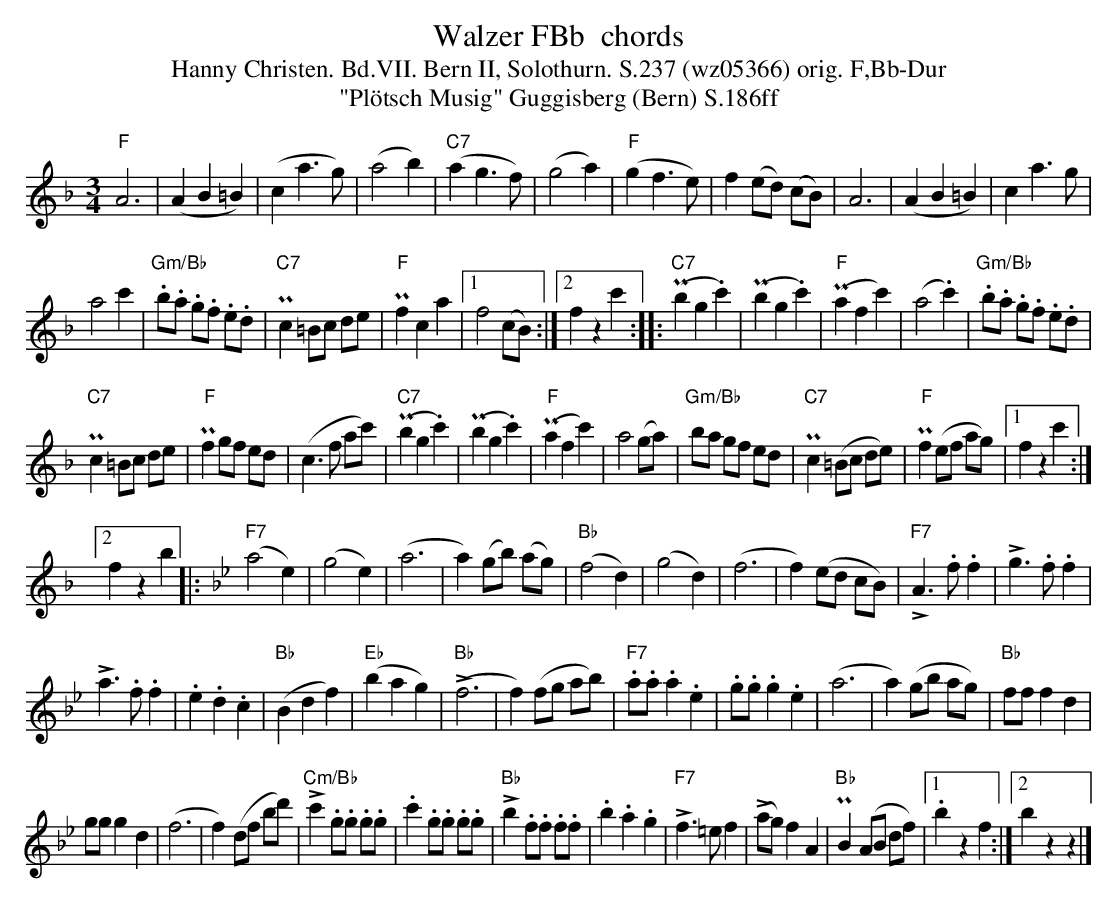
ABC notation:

X:1
T: Walzer FBb  chords
T:Hanny Christen. Bd.VII. Bern II, Solothurn. S.237 (wz05366) orig. F,Bb-Dur
T: "Pl\"otsch Musig" Guggisberg (Bern) S.186ff
M:3/4
L:1/4
K:F %%MIDI gchordon
"F"A3 | (AB=B) | (ca>g) | (a2b) | "C7"(ag>f) | (g2a) | "F"(gf>e) | f (e/d/) (c/B/) | A3 | (AB=B) | ca>g |
a2c' | "Gm/Bb".b/.a/ .g/.f/ .e/.d/ | "C7"Pc =B/c/ d/e/ | "F"Pf ca |1 f2 (c/B/) :|2 fzc' :: "C7"P(bg.c') | P(bg.c') | "F"P(afc') | (a2.c') | "Gm/Bb".b/.a/ .g/.f/ .e/.d/ |
"C7"Pc =B/c/ d/e/ | "F"Pf g/f/ e/d/ | (c>f a/c'/) | "C7"P(bg.c') | P(bg.c') | "F"P(afc') | a2 (g/a/) | "Gm/Bb"b/a/ g/f/ e/d/ | "C7"Pc (=B/c/ d/e/) | "F"Pf (e/f/ a/g/) |1 fzc' :|2
fzb |: [K:Bb]  "F7"(a2e) | (g2e) | (a3 | a) (g/b/) (a/g/) | "Bb"(f2d) | (g2d) | (f3 | f) (e/d/ c/B/) | "F7"+>+A>.f.f |  +>+g>.f.f |
+>+a>.f.f | .e.d.c | "Bb"(Bdf) | "Eb"(bag) | "Bb"(+>+f3 | f) (f/g/ a/b/) | "F7".a/.a/.a.e | .g/.g/ .g.e | (a3 | a) (g/b/ a/g/) | "Bb"f/f/ fd |
g/g/gd | (f3 | f) (d/f/ b/d'/) | "Cm/Bb"+>+c' .g/.g/ .g/.g/ | .c' .g/.g/ .g/.g/ | "Bb"+>+b .f/.f/ .f/.f/ | .b.a.g | "F7"+>+f>=ef | +>+(a/g/) fA | "Bb"PB (A/B/ d/f/) |1 .bzf :|2 bzz |]
